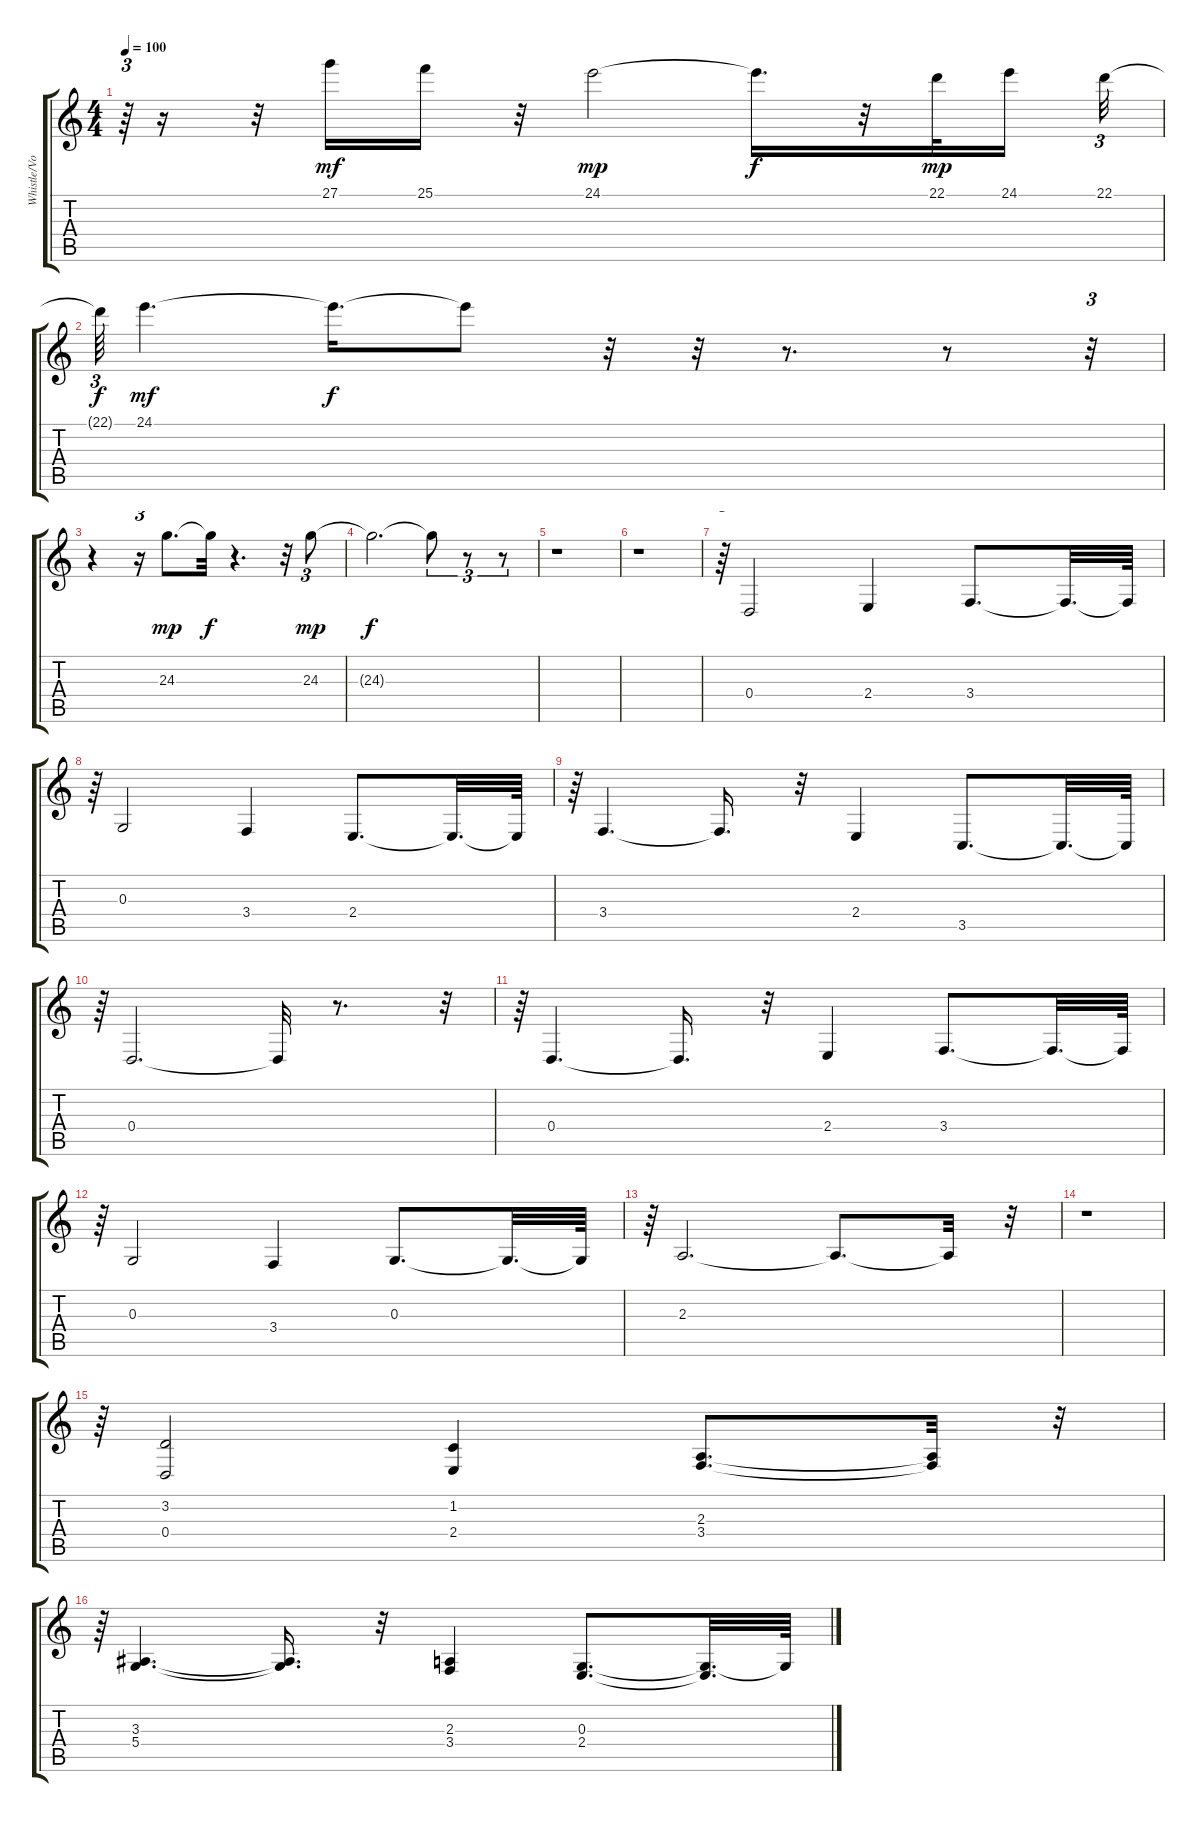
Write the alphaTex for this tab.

\track ("Whistle/Voices 1" "Whistle/Vo") {instrument fx5brightness}
\staff {score tabs}
\tuning (E4 B3 G3 D3 A2 E2) {hide}
\ts (4 4)
\tempo 100
\clef g2
\ks c
r.64{tu (3 2) dy f} r.16 r.32 27.1.16{dy mf} 25.1.16 r.32 24.1.2{dy mp} 24.1{t}.16{d dy f} r.32 22.1.32{dy mp} 24.1.16 22.1.32{tu (3 2)} |
22.1{t}.64{tu (3 2) dy f} 24.1.4{d dy mf} 24.1{t}.16{d dy f} 24.1{t}.8 r.32 r.32 r.8{d} r.8 r.32{tu (3 2)} |
r.4 r.16{tu (3 2)} 24.3.8{d dy mp} 24.3{t}.32{dy f} r.4{d} r.32 24.3.8{tu (3 2) dy mp} |
24.3{t}.2{d dy f} 24.3{t}.8{tu (3 2)} r.8{tu (3 2)} r.8{tu (3 2)} |
r.1 |
r.1 |
r.64{tu (3 2)} 0.4.2{balance 8 instrument choiraahs} 2.4.4 3.4.8{d} 3.4{t}.32{d} 3.4{t}.64 |
r.64{tu (3 2)} 0.3.2 3.4.4 2.4.8{d} 2.4{t}.32{d} 2.4{t}.64 |
r.64{tu (3 2)} 3.4.4{d} 3.4{t}.16{d} r.32 2.4.4 3.5.8{d} 3.5{t}.32{d} 3.5{t}.64 |
r.64{tu (3 2)} 0.4.2{d} 0.4{t}.32 r.8{d} r.32{tu (3 2)} |
r.64{tu (3 2)} 0.4.4{d} 0.4{t}.16{d} r.32 2.4.4 3.4.8{d} 3.4{t}.32{d} 3.4{t}.64 |
r.64{tu (3 2)} 0.3.2 3.4.4 0.3.8{d} 0.3{t}.32{d} 0.3{t}.64 |
r.64{tu (3 2)} 2.3.2{d} 2.3{t}.8{d} 2.3{t}.32 r.32{tu (3 2)} |
r.1 |
r.64{tu (3 2)} (3.2 0.4).2 (1.2 2.4).4 (2.3 3.4).8{d} (2.3{t} 3.4{t}).32 r.32{tu (3 2)} |
r.64{tu (3 2)} (3.3 5.4).4{d} (3.3{t} 5.4{t}).16{d} r.32 (2.3 3.4).4 (0.3 2.4).8{d} (0.3{t} 2.4{t}).32{d} 0.3{t}.64
